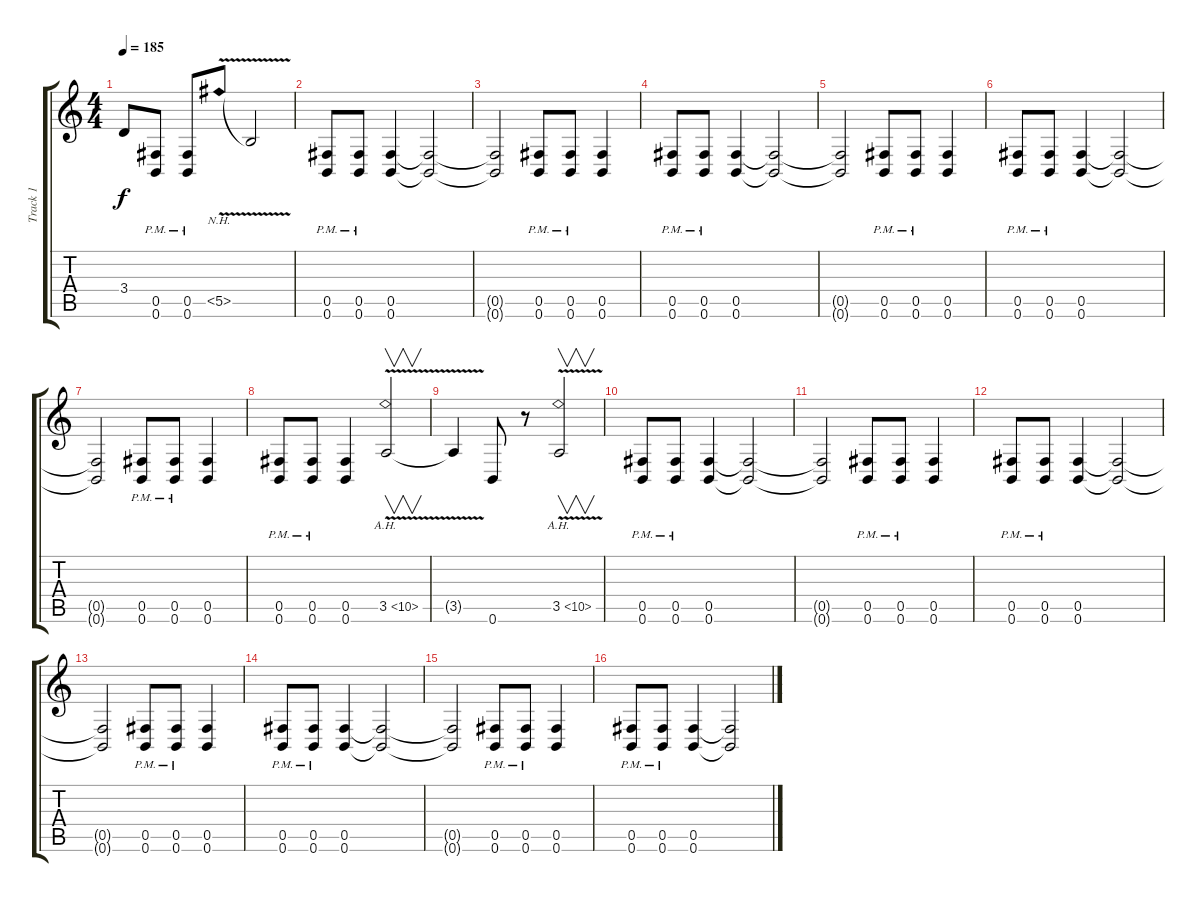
\track ("Track 1" "Track 1") {instrument distortionguitar}
\staff {score tabs}
\tuning (Db4 Ab3 E3 B2 Gb2 B1) {hide}
\ts (4 4)
\tempo 185
\clef g2
\ks c
3.4.8{dy f} (0.5{pm} 0.6{pm}).8 (0.5{pm} 0.6{pm}).8 5.5{nh v}.8 5.5{t}.2 |
(0.5{pm} 0.6{pm}).8 (0.5{pm} 0.6{pm}).8 (0.5 0.6).4 (0.5{t} 0.6{t}).2 |
(0.5{t} 0.6{t}).2 (0.5{pm} 0.6{pm}).8 (0.5{pm} 0.6{pm}).8 (0.5 0.6).4 |
(0.5{pm} 0.6{pm}).8 (0.5{pm} 0.6{pm}).8 (0.5 0.6).4 (0.5{t} 0.6{t}).2 |
(0.5{t} 0.6{t}).2 (0.5{pm} 0.6{pm}).8 (0.5{pm} 0.6{pm}).8 (0.5 0.6).4 |
(0.5{pm} 0.6{pm}).8 (0.5{pm} 0.6{pm}).8 (0.5 0.6).4 (0.5{t} 0.6{t}).2 |
(0.5{t} 0.6{t}).2 (0.5{pm} 0.6{pm}).8 (0.5{pm} 0.6{pm}).8 (0.5 0.6).4 |
(0.5{pm} 0.6{pm}).8 (0.5{pm} 0.6{pm}).8 (0.5 0.6).4 3.5{ah 7 v}.2{v} |
3.5{t}.4 0.6.8 r.8 3.5{ah 7 v}.2{v} |
(0.5{pm} 0.6{pm}).8 (0.5{pm} 0.6{pm}).8 (0.5 0.6).4 (0.5{t} 0.6{t}).2 |
(0.5{t} 0.6{t}).2 (0.5{pm} 0.6{pm}).8 (0.5{pm} 0.6{pm}).8 (0.5 0.6).4 |
(0.5{pm} 0.6{pm}).8 (0.5{pm} 0.6{pm}).8 (0.5 0.6).4 (0.5{t} 0.6{t}).2 |
(0.5{t} 0.6{t}).2 (0.5{pm} 0.6{pm}).8 (0.5{pm} 0.6{pm}).8 (0.5 0.6).4 |
(0.5{pm} 0.6{pm}).8 (0.5{pm} 0.6{pm}).8 (0.5 0.6).4 (0.5{t} 0.6{t}).2 |
(0.5{t} 0.6{t}).2 (0.5{pm} 0.6{pm}).8 (0.5{pm} 0.6{pm}).8 (0.5 0.6).4 |
(0.5{pm} 0.6{pm}).8 (0.5{pm} 0.6{pm}).8 (0.5 0.6).4 (0.5{t} 0.6{t}).2
